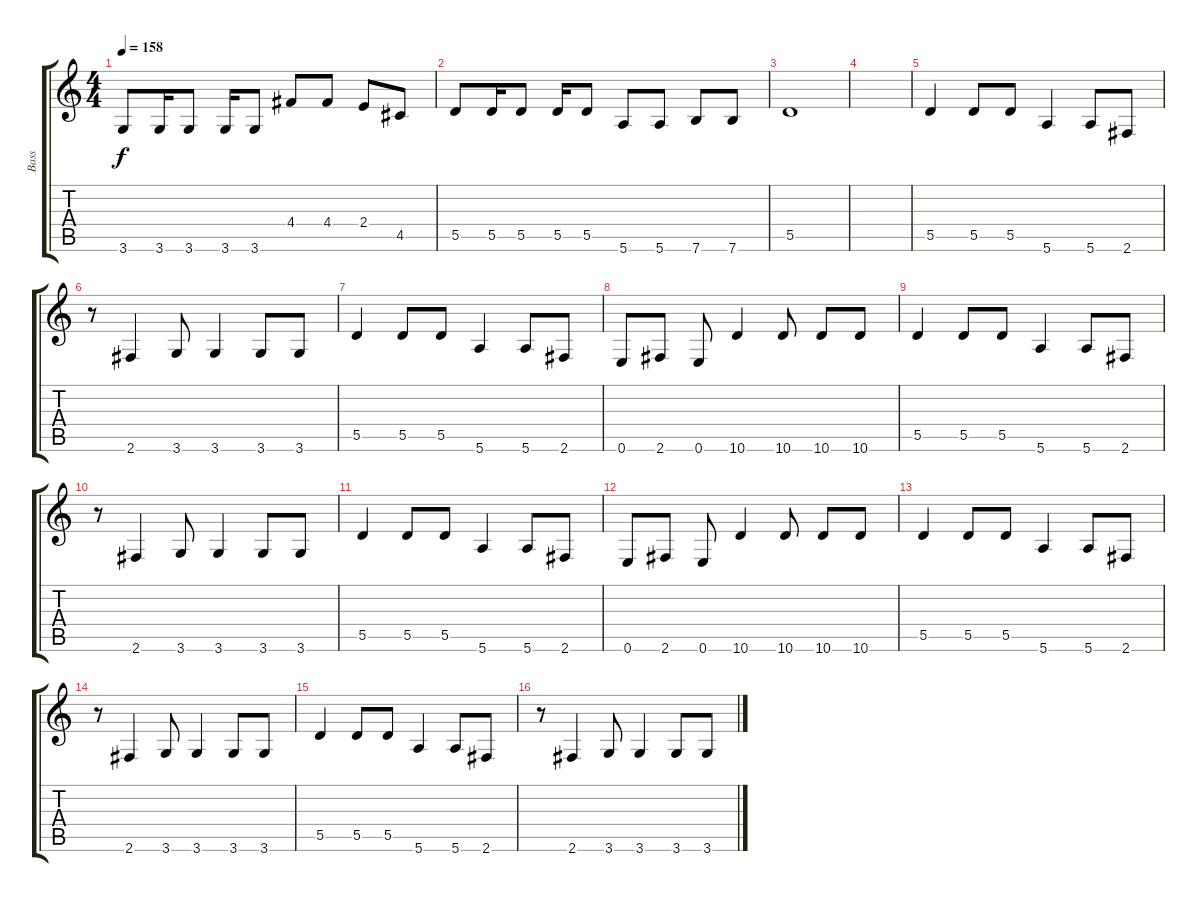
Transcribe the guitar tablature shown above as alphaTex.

\track ("Bass" "Bass") {instrument electricbassfinger}
\staff {score tabs}
\tuning (E4 B3 G3 D3 A2 E2) {hide}
\ts (4 4)
\tempo 158
\clef g2
\ks c
3.6.8{dy f} 3.6.16 3.6.8 3.6.16 3.6.8 4.4.8 4.4.8 2.4.8 4.5.8 |
5.5.8 5.5.16 5.5.8 5.5.16 5.5.8 5.6.8 5.6.8 7.6.8 7.6.8 |
5.5.1 |
|
5.5.4 5.5.8 5.5.8 5.6.4 5.6.8 2.6.8 |
r.8 2.6.4 3.6.8 3.6.4 3.6.8 3.6.8 |
5.5.4 5.5.8 5.5.8 5.6.4 5.6.8 2.6.8 |
0.6.8 2.6.8 0.6.8 10.6.4 10.6.8 10.6.8 10.6.8 |
5.5.4 5.5.8 5.5.8 5.6.4 5.6.8 2.6.8 |
r.8 2.6.4 3.6.8 3.6.4 3.6.8 3.6.8 |
5.5.4 5.5.8 5.5.8 5.6.4 5.6.8 2.6.8 |
0.6.8 2.6.8 0.6.8 10.6.4 10.6.8 10.6.8 10.6.8 |
5.5.4 5.5.8 5.5.8 5.6.4 5.6.8 2.6.8 |
r.8 2.6.4 3.6.8 3.6.4 3.6.8 3.6.8 |
5.5.4 5.5.8 5.5.8 5.6.4 5.6.8 2.6.8 |
r.8 2.6.4 3.6.8 3.6.4 3.6.8 3.6.8
